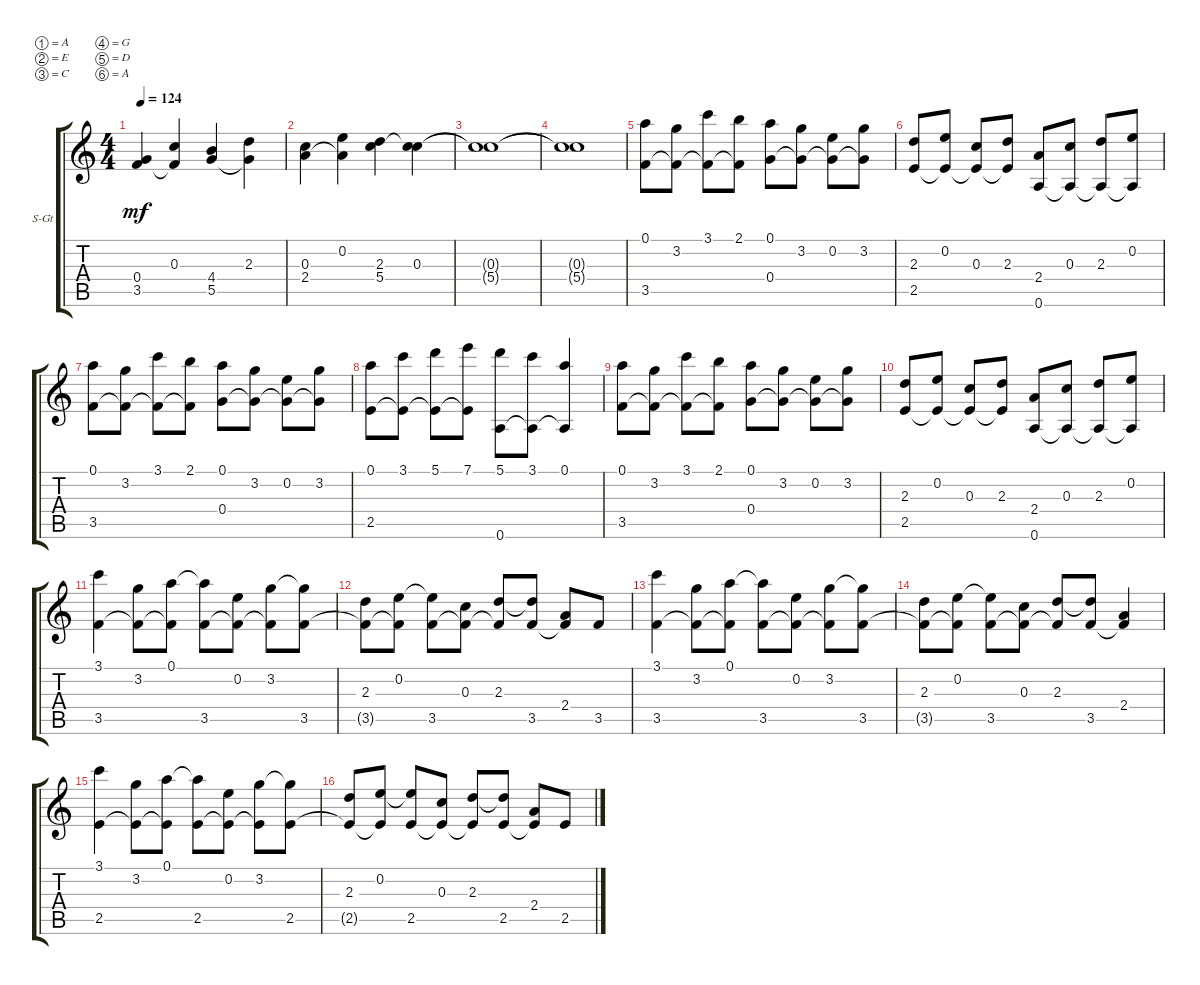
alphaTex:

\defaultSystemsLayout 4
\bracketExtendMode groupsimilarinstruments
\firstSystemTrackNameOrientation horizontal
\otherSystemsTrackNameOrientation horizontal
\track ("Steel Guitar" "S-Gt") {instrument acousticguitarsteel}
\staff {score tabs}
\tuning (A4 E4 C4 G3 D3 A2)
\ts (4 4)
\tempo 124
\clef g2
\ks c
(0.4 3.5).4{dy mf} (0.3 3.5{t}).4 (4.4 5.5).4 (2.3 5.5{t}).4 |
(0.3 2.4).4 (0.2 2.4{t}).4 (2.3 5.4).4 (0.3 5.4{t}).4 |
(0.3{t} 5.4{t}).1 |
(0.3{t} 5.4{t}).1 |
(0.1 3.5).8 (3.2 3.5{t}).8 (3.1 3.5{t}).8 (2.1 3.5{t}).8 (0.1 0.4).8 (3.2 0.4{t}).8 (0.2 0.4{t}).8 (3.2 0.4{t}).8 |
(2.3 2.5).8 (0.2 2.5{t}).8 (0.3 2.5{t}).8 (2.3 2.5{t}).8 (2.4 0.6).8 (0.3 0.6{t}).8 (2.3 0.6{t}).8 (0.2 0.6{t}).8 |
(0.1 3.5).8 (3.2 3.5{t}).8 (3.1 3.5{t}).8 (2.1 3.5{t}).8 (0.1 0.4).8 (3.2 0.4{t}).8 (0.2 0.4{t}).8 (3.2 0.4{t}).8 |
(0.1 2.5).8 (3.1 2.5{t}).8 (5.1 2.5{t}).8 (7.1 2.5{t}).8 (5.1 0.6).8 (3.1 0.6{t}).8 (0.1 0.6{t}).4 |
(0.1 3.5).8 (3.2 3.5{t}).8 (3.1 3.5{t}).8 (2.1 3.5{t}).8 (0.1 0.4).8 (3.2 0.4{t}).8 (0.2 0.4{t}).8 (3.2 0.4{t}).8 |
(2.3 2.5).8 (0.2 2.5{t}).8 (0.3 2.5{t}).8 (2.3 2.5{t}).8 (2.4 0.6).8 (0.3 0.6{t}).8 (2.3 0.6{t}).8 (0.2 0.6{t}).8 |
(3.1 3.5).4 (3.2 3.5{t}).8 (0.1 3.5{t}).8 (0.1{t} 3.5).8 (0.2 3.5{t}).8 (3.2 3.5{t}).8 (3.2{t} 3.5).8 |
(2.3 3.5{t}).8 (0.2 3.5{t}).8 (0.2{t} 3.5).8 (0.3 3.5{t}).8 (2.3 3.5{t}).8 (2.3{t} 3.5).8 (2.4 3.5{t}).8 3.5.8 |
(3.1 3.5).4 (3.2 3.5{t}).8 (0.1 3.5{t}).8 (0.1{t} 3.5).8 (0.2 3.5{t}).8 (3.2 3.5{t}).8 (3.2{t} 3.5).8 |
(2.3 3.5{t}).8 (0.2 3.5{t}).8 (0.2{t} 3.5).8 (0.3 3.5{t}).8 (2.3 3.5{t}).8 (2.3{t} 3.5).8 (2.4 3.5{t}).4 |
(3.1 2.5).4 (3.2 2.5{t}).8 (0.1 2.5{t}).8 (0.1{t} 2.5).8 (0.2 2.5{t}).8 (3.2 2.5{t}).8 (3.2{t} 2.5).8 |
(2.3 2.5{t}).8 (0.2 2.5{t}).8 (0.2{t} 2.5).8 (0.3 2.5{t}).8 (2.3 2.5{t}).8 (2.3{t} 2.5).8 (2.4 2.5{t}).8 2.5.8
